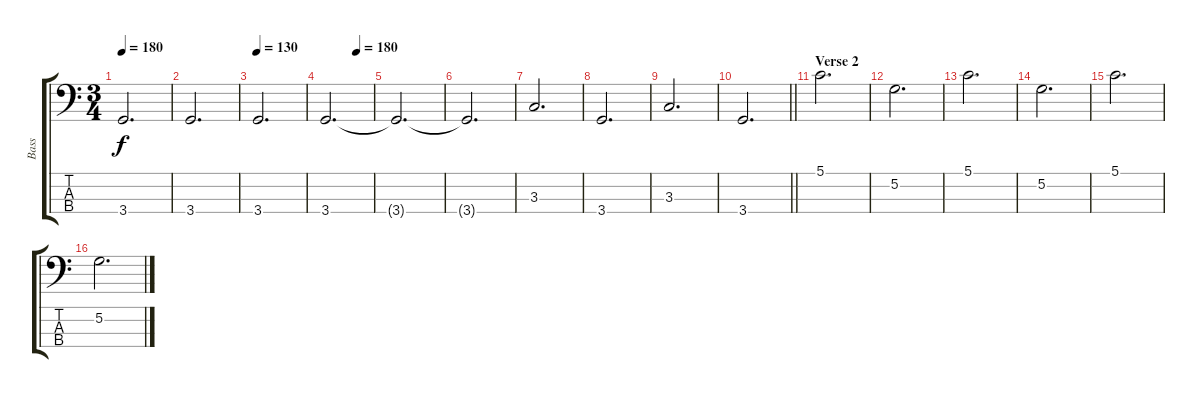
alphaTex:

\track ("Bass" "Bass") {instrument electricbassfinger}
\staff {score tabs}
\tuning (G2 D2 A1 E1) {hide}
\ts (3 4)
\tempo 180
\clef f4
\ks c
3.4.2{d dy f} |
3.4.2{d} |
\tempo 130
3.4.2{d} |
\tempo (180 0.6666666666666666)
3.4.2{d} |
3.4{t}.2{d} |
3.4{t}.2{d} |
3.3.2{d} |
3.4.2{d} |
3.3.2{d} |
\barLineRight lightlight
3.4.2{d} |
\section ("" "Verse 2")
5.1.2{d} |
5.2.2{d} |
5.1.2{d} |
5.2.2{d} |
5.1.2{d} |
5.2.2{d}
